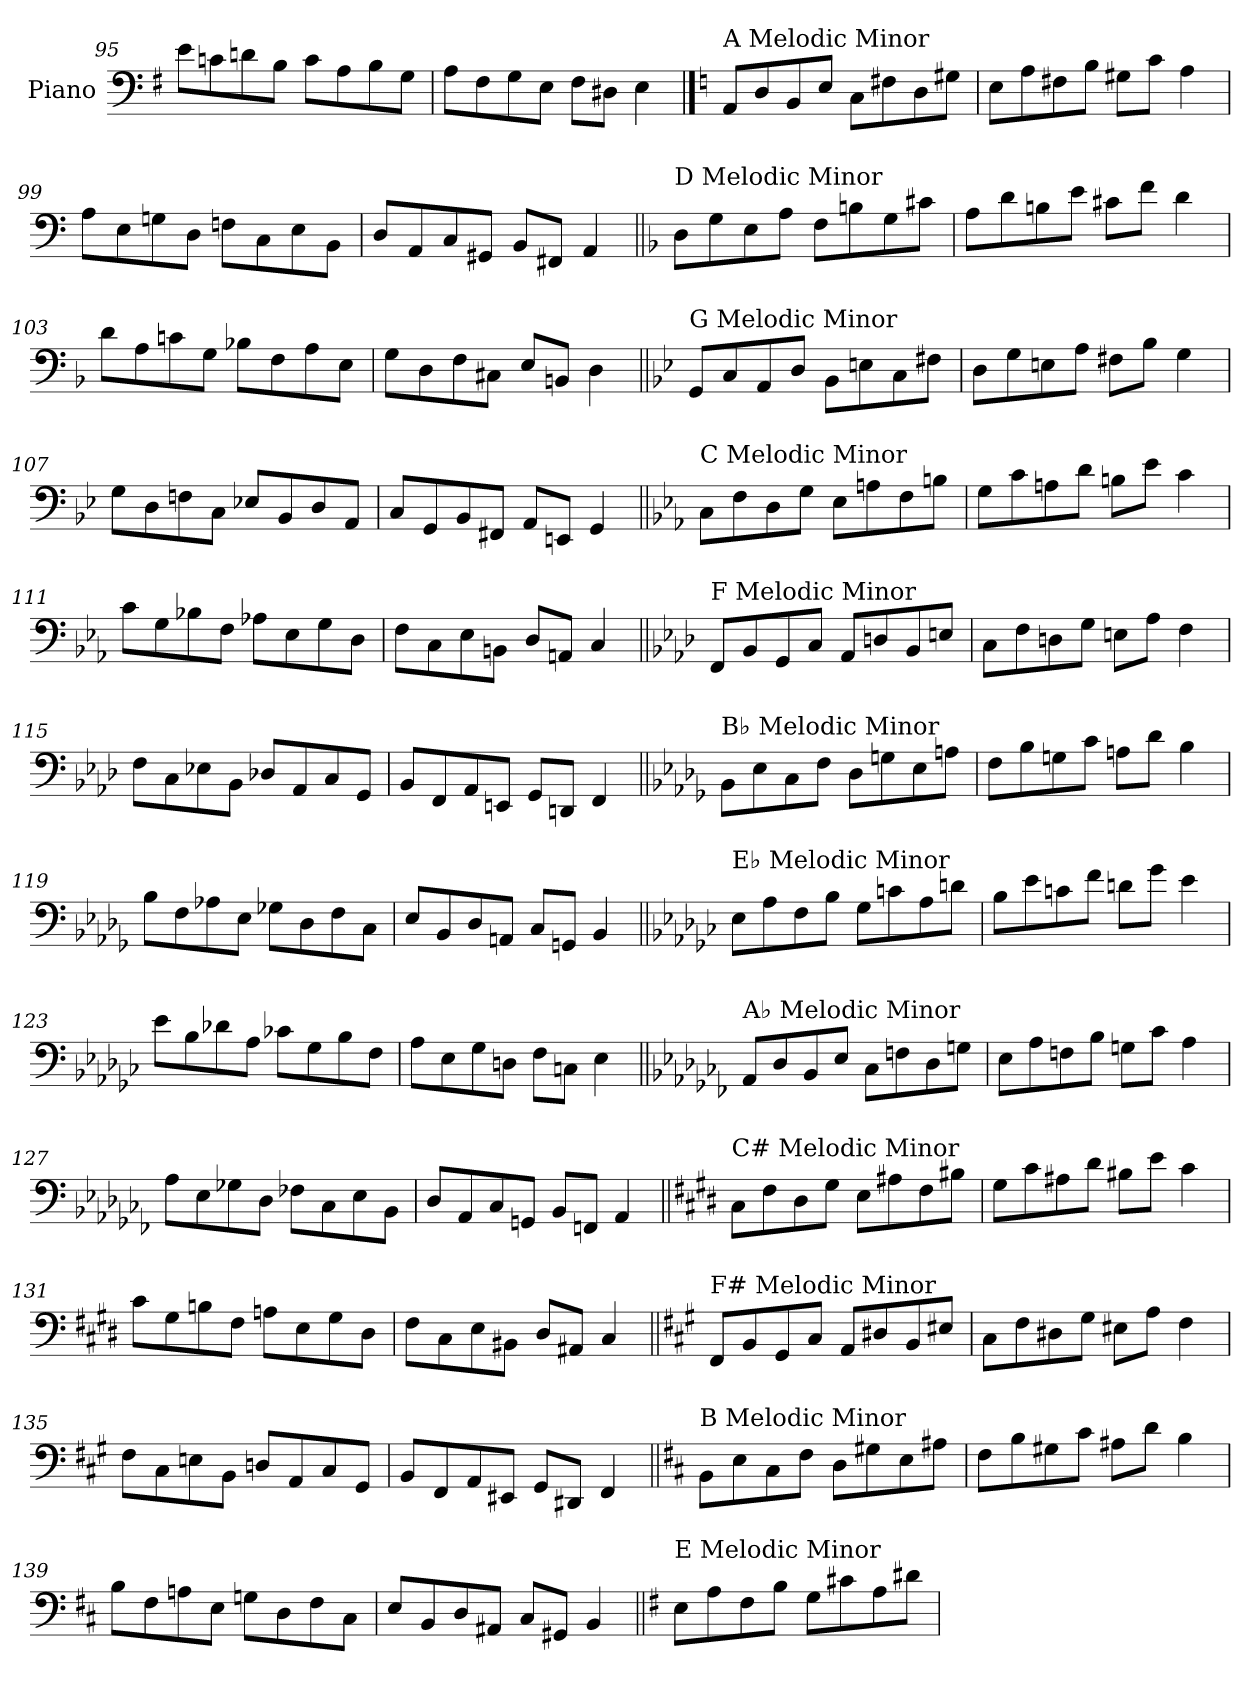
**kern
*part1
*staff1
*I"Piano
*I'Pno.
*clefF4
*k[f#]
=95
8e\L
8cn\
8dn\
8B\J
8c\L
8A\
8B\
8G\J
=96
8A\L
8F#\
8G\
8E\J
8F#\L
8D#X\J
4E\
!!LO:PB:g=z
==97
*k[]
!LO:TX:a:t=A Melodic Minor
8AA/L
8D/
8BB/
8E/J
8C\L
8F#X\
8D\
8G#X\J
=98
8E\L
8A\
8F#X\
8B\J
8G#X\L
8c\J
4A\
=99
8A\L
8E\
8Gn\
8D\J
8Fn\L
8C\
8E\
8BB\J
=100
8D/L
8AA/
8C/
8GG#X/J
8BB/L
8FF#X/J
4AA/
!!LO:LB:g=z
=101||
*k[b-]
!LO:TX:a:t=D Melodic Minor
8D\L
8G\
8E\
8A\J
8F\L
8Bn\
8G\
8c#X\J
=102
8A\L
8d\
8Bn\
8e\J
8c#X\L
8f\J
4d\
=103
8d\L
8A\
8cn\
8G\J
8B-X\L
8F\
8A\
8E\J
=104
8G\L
8D\
8F\
8C#X\J
8E/L
8BBn/J
4D\
!!LO:LB:g=z
=105||
*k[b-e-]
!LO:TX:a:t=G Melodic Minor
8GG/L
8C/
8AA/
8D/J
8BB-\L
8En\
8C\
8F#X\J
=106
8D\L
8G\
8En\
8A\J
8F#X\L
8B-\J
4G\
=107
8G\L
8D\
8Fn\
8C\J
8E-X/L
8BB-/
8D/
8AA/J
=108
8C/L
8GG/
8BB-/
8FF#X/J
8AA/L
8EEn/J
4GG/
!!LO:LB:g=z
=109||
*k[b-e-a-]
!LO:TX:a:t=C Melodic Minor
8C\L
8F\
8D\
8G\J
8E-\L
8An\
8F\
8Bn\J
=110
8G\L
8c\
8An\
8d\J
8Bn\L
8e-\J
4c\
=111
8c\L
8G\
8B-X\
8F\J
8A-X\L
8E-\
8G\
8D\J
=112
8F\L
8C\
8E-\
8BBn\J
8D/L
8AAn/J
4C/
!!LO:LB:g=z
=113||
*k[b-e-a-d-]
!LO:TX:a:t=F Melodic Minor
8FF/L
8BB-/
8GG/
8C/J
8AA-/L
8Dn/
8BB-/
8En/J
=114
8C\L
8F\
8Dn\
8G\J
8En\L
8A-\J
4F\
=115
8F\L
8C\
8E-X\
8BB-\J
8D-X/L
8AA-/
8C/
8GG/J
=116
8BB-/L
8FF/
8AA-/
8EEn/J
8GG/L
8DDn/J
4FF/
!!LO:LB:g=z
=117||
*k[b-e-a-d-g-]
!LO:TX:a:t=B♭ Melodic Minor
8BB-\L
8E-\
8C\
8F\J
8D-\L
8Gn\
8E-\
8An\J
=118
8F\L
8B-\
8Gn\
8c\J
8An\L
8d-\J
4B-\
=119
8B-\L
8F\
8A-X\
8E-\J
8G-X\L
8D-\
8F\
8C\J
=120
8E-/L
8BB-/
8D-/
8AAn/J
8C/L
8GGn/J
4BB-/
!!LO:LB:g=z
=121||
*k[b-e-a-d-g-c-]
!LO:TX:a:t=E♭ Melodic Minor
8E-\L
8A-\
8F\
8B-\J
8G-\L
8cn\
8A-\
8dn\J
=122
8B-\L
8e-\
8cn\
8f\J
8dn\L
8g-\J
4e-\
=123
8e-\L
8B-\
8d-X\
8A-\J
8c-X\L
8G-\
8B-\
8F\J
=124
8A-\L
8E-\
8G-\
8Dn\J
8F\L
8Cn\J
4E-\
!!LO:LB:g=z
=125||
*k[b-e-a-d-g-c-f-]
!LO:TX:a:t=A♭ Melodic Minor
8AA-/L
8D-/
8BB-/
8E-/J
8C-\L
8Fn\
8D-\
8Gn\J
=126
8E-\L
8A-\
8Fn\
8B-\J
8Gn\L
8c-\J
4A-\
=127
8A-\L
8E-\
8G-X\
8D-\J
8F-X\L
8C-\
8E-\
8BB-\J
=128
8D-/L
8AA-/
8C-/
8GGn/J
8BB-/L
8FFn/J
4AA-/
!!LO:LB:g=z
=129||
*k[f#c#g#d#]
!LO:TX:a:t=C# Melodic Minor
8C#\L
8F#\
8D#\
8G#\J
8E\L
8A#X\
8F#\
8B#X\J
=130
8G#\L
8c#\
8A#X\
8d#\J
8B#X\L
8e\J
4c#\
=131
8c#\L
8G#\
8Bn\
8F#\J
8An\L
8E\
8G#\
8D#\J
=132
8F#\L
8C#\
8E\
8BB#X\J
8D#/L
8AA#X/J
4C#/
!!LO:LB:g=z
=133||
*k[f#c#g#]
!LO:TX:a:t=F# Melodic Minor
8FF#/L
8BB/
8GG#/
8C#/J
8AA/L
8D#X/
8BB/
8E#X/J
=134
8C#\L
8F#\
8D#X\
8G#\J
8E#X\L
8A\J
4F#\
=135
8F#\L
8C#\
8En\
8BB\J
8Dn/L
8AA/
8C#/
8GG#/J
=136
8BB/L
8FF#/
8AA/
8EE#X/J
8GG#/L
8DD#X/J
4FF#/
!!LO:LB:g=z
=137||
*k[f#c#]
!LO:TX:a:t=B Melodic Minor
8BB\L
8E\
8C#\
8F#\J
8D\L
8G#X\
8E\
8A#X\J
=138
8F#\L
8B\
8G#X\
8c#\J
8A#X\L
8d\J
4B\
=139
8B\L
8F#\
8An\
8E\J
8Gn\L
8D\
8F#\
8C#\J
=140
8E/L
8BB/
8D/
8AA#X/J
8C#/L
8GG#X/J
4BB/
!!LO:LB:g=z
=141||
*k[f#]
!LO:TX:a:t=E Melodic Minor
8E\L
8A\
8F#\
8B\J
8G\L
8c#X\
8A\
8d#X\J
=
*-
